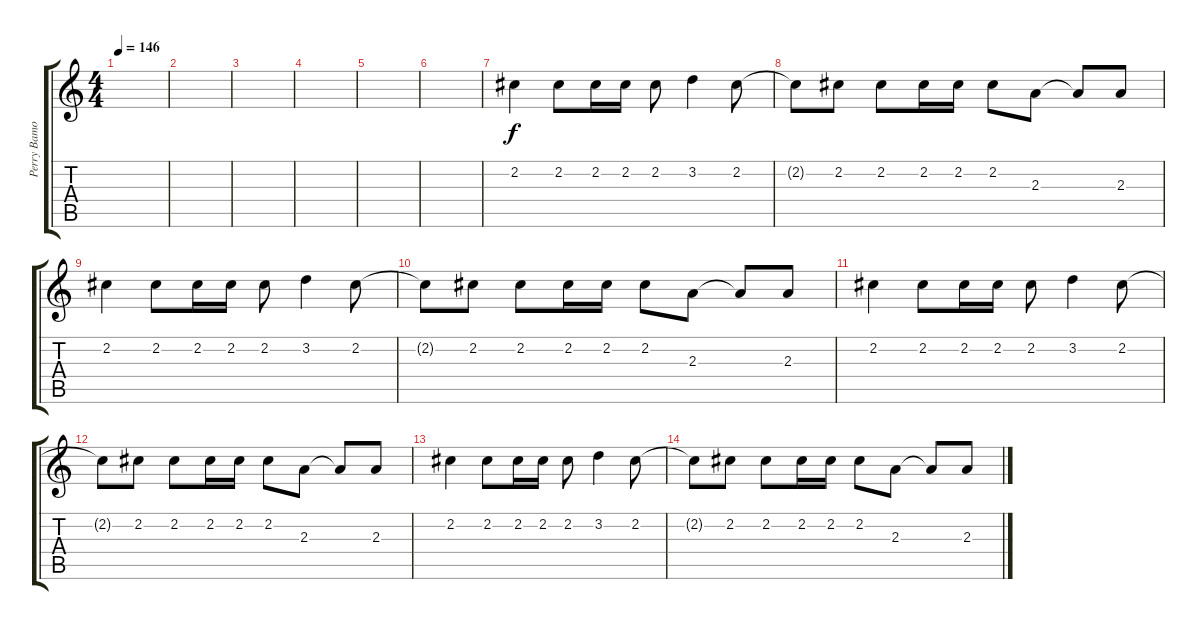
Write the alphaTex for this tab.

\track ("Perry Bamonte Electric Guitar" "Perry Bamo") {instrument electricguitarjazz}
\staff {score tabs}
\tuning (E4 B3 G3 D3 A2 E2) {hide}
\ts (4 4)
\tempo 146
\clef g2
\ks c
|
|
|
|
|
|
2.2.4 2.2.8 2.2.16 2.2.16 2.2.8 3.2.4 2.2.8 |
2.2{t}.8 2.2.8 2.2.8 2.2.16 2.2.16 2.2.8 2.3.8 2.3{t}.8 2.3.8 |
2.2.4 2.2.8 2.2.16 2.2.16 2.2.8 3.2.4 2.2.8 |
2.2{t}.8 2.2.8 2.2.8 2.2.16 2.2.16 2.2.8 2.3.8 2.3{t}.8 2.3.8 |
2.2.4 2.2.8 2.2.16 2.2.16 2.2.8 3.2.4 2.2.8 |
2.2{t}.8 2.2.8 2.2.8 2.2.16 2.2.16 2.2.8 2.3.8 2.3{t}.8 2.3.8 |
2.2.4 2.2.8 2.2.16 2.2.16 2.2.8 3.2.4 2.2.8 |
2.2{t}.8 2.2.8 2.2.8 2.2.16 2.2.16 2.2.8 2.3.8 2.3{t}.8 2.3.8
